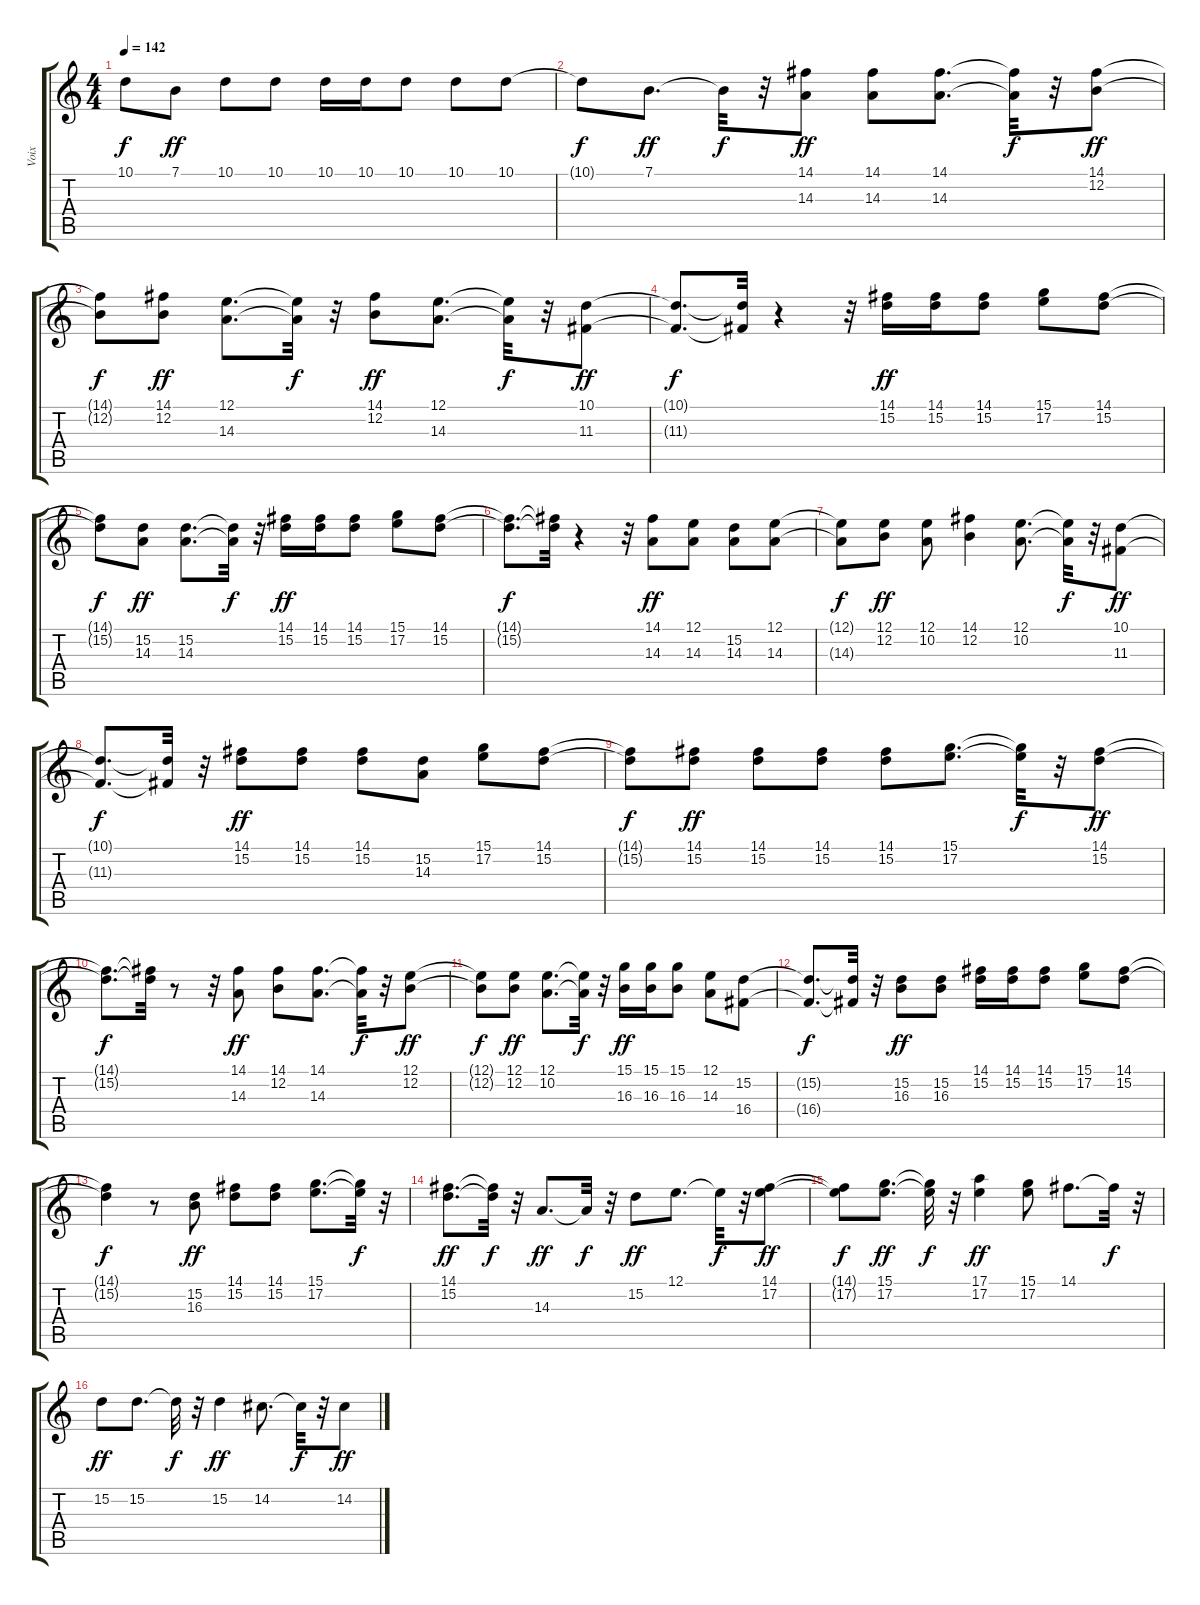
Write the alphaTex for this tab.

\track ("Voix" "Voix") {instrument lead6voice}
\staff {score tabs}
\tuning (E4 B3 G3 D3 A2 E2) {hide}
\ts (4 4)
\tempo 142
\clef g2
\ks c
10.1{t}.8{dy f} 7.1.8{dy ff} 10.1.8 10.1.8 10.1.16 10.1.16 10.1.8 10.1.8 10.1.8 |
10.1{t}.8{dy f} 7.1.8{d dy ff} 7.1{t}.32{dy f} r.32 (14.1 14.3).8{dy ff} (14.1 14.3).8 (14.1 14.3).8{d} (14.1{t} 14.3{t}).32{dy f} r.32 (14.1 12.2).8{dy ff} |
(14.1{t} 12.2{t}).8{dy f} (14.1 12.2).8{dy ff} (12.1 14.3).8{d} (12.1{t} 14.3{t}).32{dy f} r.32 (14.1 12.2).8{dy ff} (12.1 14.3).8{d} (12.1{t} 14.3{t}).32{dy f} r.32 (10.1 11.3).8{dy ff} |
(10.1{t} 11.3{t}).8{d dy f} (10.1{t} 11.3{t}).32 r.4 r.32 (14.1 15.2).16{dy ff} (14.1 15.2).16 (14.1 15.2).8 (15.1 17.2).8 (14.1 15.2).8 |
(14.1{t} 15.2{t}).8{dy f} (15.2 14.3).8{dy ff} (15.2 14.3).8{d} (15.2{t} 14.3{t}).32{dy f} r.32 (14.1 15.2).16{dy ff} (14.1 15.2).16 (14.1 15.2).8 (15.1 17.2).8 (14.1 15.2).8 |
(14.1{t} 15.2{t}).8{d dy f} (14.1{t} 15.2{t}).32 r.4 r.32 (14.1 14.3).8{dy ff} (12.1 14.3).8 (15.2 14.3).8 (12.1 14.3).8 |
(12.1{t} 14.3{t}).8{dy f} (12.1 12.2).8{dy ff} (12.1 10.2).8 (14.1 12.2).4 (12.1 10.2).8{d} (12.1{t} 10.2{t}).32{dy f} r.32 (10.1 11.3).8{dy ff} |
(10.1{t} 11.3{t}).8{d dy f} (10.1{t} 11.3{t}).32 r.32 (14.1 15.2).8{dy ff} (14.1 15.2).8 (14.1 15.2).8 (15.2 14.3).8 (15.1 17.2).8 (14.1 15.2).8 |
(14.1{t} 15.2{t}).8{dy f} (14.1 15.2).8{dy ff} (14.1 15.2).8 (14.1 15.2).8 (14.1 15.2).8 (15.1 17.2).8{d} (15.1{t} 17.2{t}).32{dy f} r.32 (14.1 15.2).8{dy ff} |
(14.1{t} 15.2{t}).8{d dy f} (14.1{t} 15.2{t}).32 r.8 r.32 (14.1 14.3).8{dy ff} (14.1 12.2).8 (14.1 14.3).8{d} (14.1{t} 14.3{t}).32{dy f} r.32 (12.1 12.2).8{dy ff} |
(12.1{t} 12.2{t}).8{dy f} (12.1 12.2).8{dy ff} (12.1 10.2).8{d} (12.1{t} 10.2{t}).32{dy f} r.32 (15.1 16.3).16{dy ff} (15.1 16.3).16 (15.1 16.3).8 (12.1 14.3).8 (15.2 16.4).8 |
(15.2{t} 16.4{t}).8{d dy f} (15.2{t} 16.4{t}).32 r.32 (15.2 16.3).8{dy ff} (15.2 16.3).8 (14.1 15.2).16 (14.1 15.2).16 (14.1 15.2).8 (15.1 17.2).8 (14.1 15.2).8 |
(14.1{t} 15.2{t}).4{dy f} r.8 (15.2 16.3).8{dy ff} (14.1 15.2).8 (14.1 15.2).8 (15.1 17.2).8{d} (15.1{t} 17.2{t}).32{dy f} r.32 |
(14.1 15.2).8{d dy ff} (14.1{t} 15.2{t}).32{dy f} r.32 14.3.8{d dy ff} 14.3{t}.32{dy f} r.32 15.2.8{dy ff} 12.1.8{d} 12.1{t}.32{dy f} r.32 (14.1 17.2).8{dy ff} |
(14.1{t} 17.2{t}).8{dy f} (15.1 17.2).8{d dy ff} (15.1{t} 17.2{t}).32{dy f} r.32 (17.1 17.2).4{dy ff} (15.1 17.2).8 14.1.8{d} 14.1{t}.32{dy f} r.32 |
15.2.8{dy ff} 15.2.8{d} 15.2{t}.32{dy f} r.32 15.2.4{dy ff} 14.2.8{d} 14.2{t}.32{dy f} r.32 14.2.8{dy ff}
